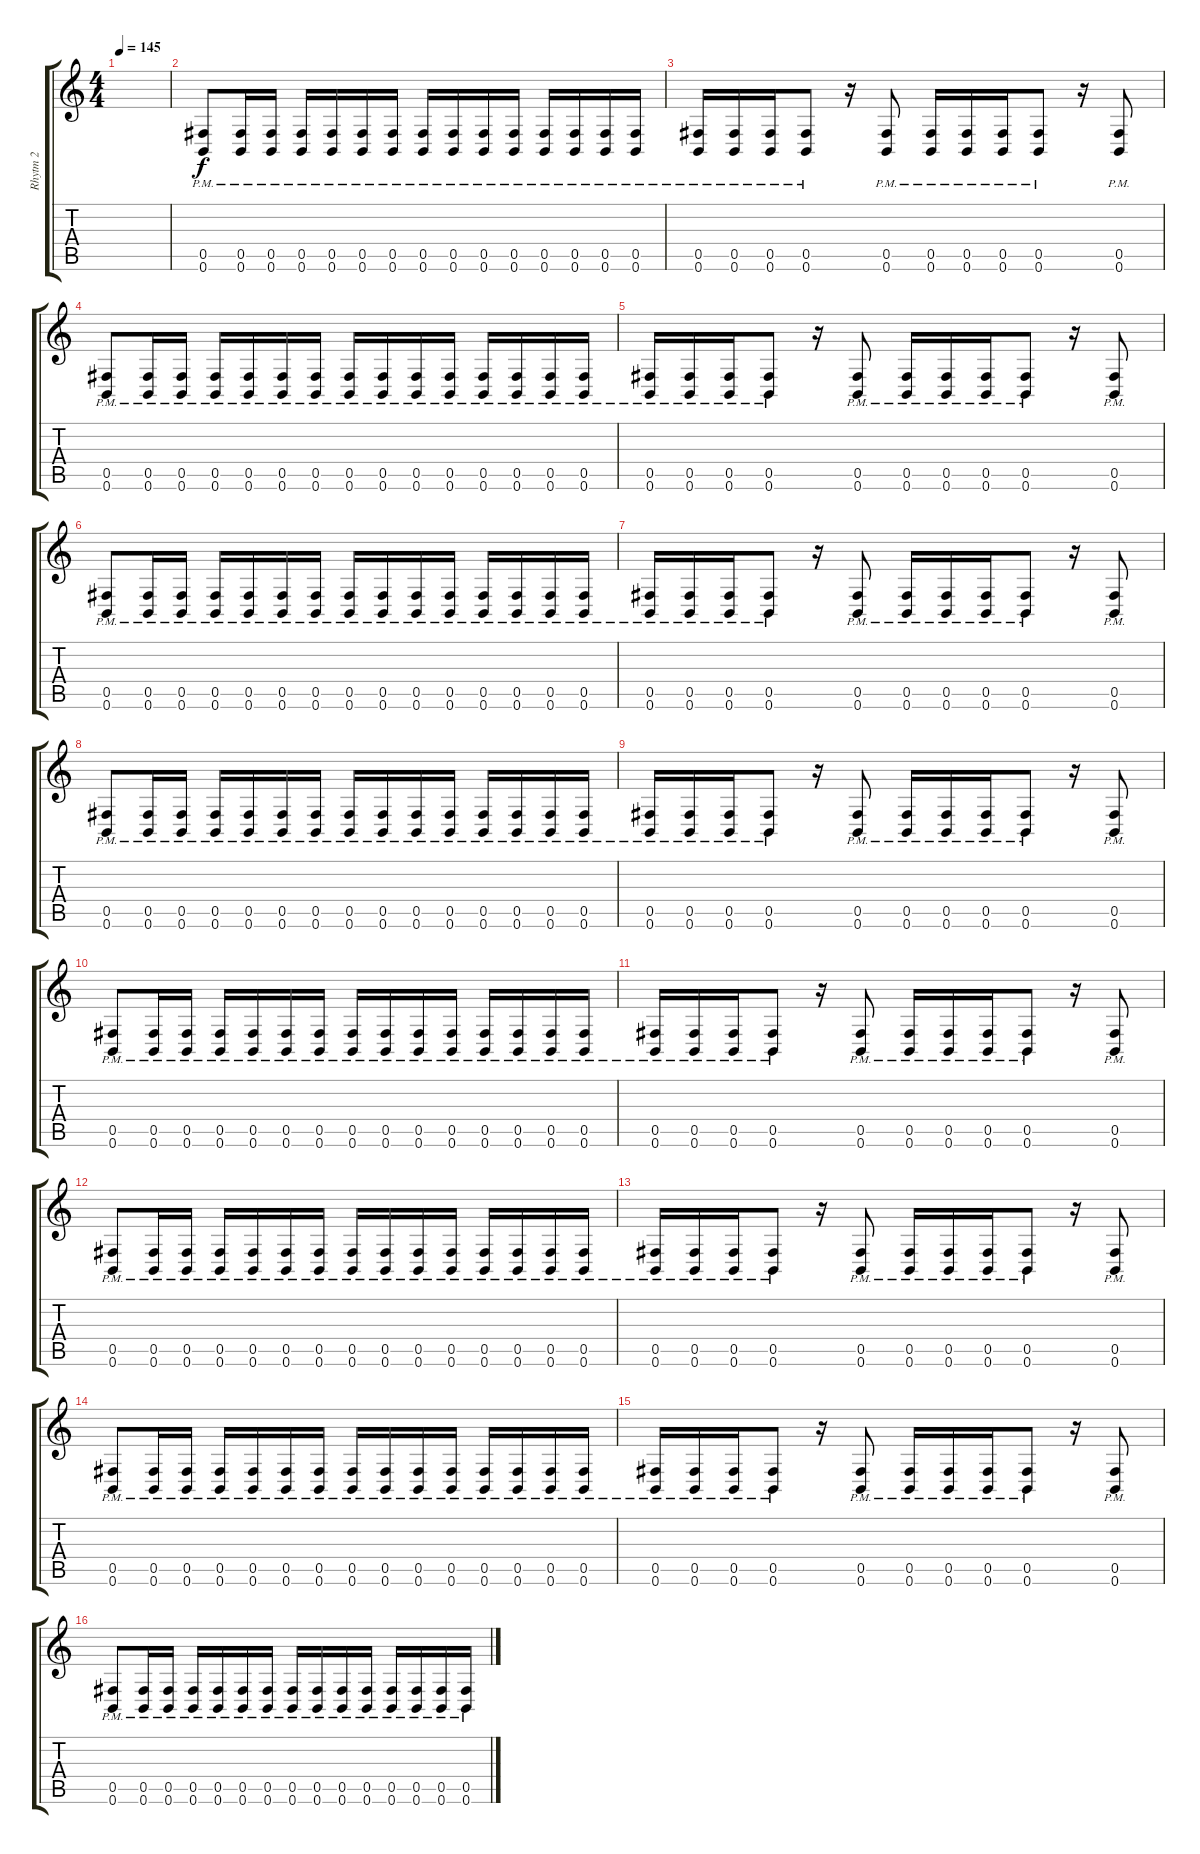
\track ("Rhytm 2" "Rhytm 2") {instrument distortionguitar}
\staff {score tabs}
\tuning (Db4 Ab3 E3 B2 Gb2 B1) {hide}
\ts (4 4)
\tempo 145
\clef g2
\ks c
|
(0.5{pm} 0.6{pm}).8 (0.5{pm} 0.6{pm}).16 (0.5{pm} 0.6{pm}).16 (0.5{pm} 0.6{pm}).16 (0.5{pm} 0.6{pm}).16 (0.5{pm} 0.6{pm}).16 (0.5{pm} 0.6{pm}).16 (0.5{pm} 0.6{pm}).16 (0.5{pm} 0.6{pm}).16 (0.5{pm} 0.6{pm}).16 (0.5{pm} 0.6{pm}).16 (0.5{pm} 0.6{pm}).16 (0.5{pm} 0.6{pm}).16 (0.5{pm} 0.6{pm}).16 (0.5{pm} 0.6{pm}).16 |
(0.5{pm} 0.6{pm}).16 (0.5{pm} 0.6{pm}).16 (0.5{pm} 0.6{pm}).16 (0.5{pm} 0.6{pm}).8 r.16 (0.5{pm} 0.6{pm}).8 (0.5{pm} 0.6{pm}).16 (0.5{pm} 0.6{pm}).16 (0.5{pm} 0.6{pm}).16 (0.5{pm} 0.6{pm}).8 r.16 (0.5{pm} 0.6{pm}).8 |
(0.5{pm} 0.6{pm}).8 (0.5{pm} 0.6{pm}).16 (0.5{pm} 0.6{pm}).16 (0.5{pm} 0.6{pm}).16 (0.5{pm} 0.6{pm}).16 (0.5{pm} 0.6{pm}).16 (0.5{pm} 0.6{pm}).16 (0.5{pm} 0.6{pm}).16 (0.5{pm} 0.6{pm}).16 (0.5{pm} 0.6{pm}).16 (0.5{pm} 0.6{pm}).16 (0.5{pm} 0.6{pm}).16 (0.5{pm} 0.6{pm}).16 (0.5{pm} 0.6{pm}).16 (0.5{pm} 0.6{pm}).16 |
(0.5{pm} 0.6{pm}).16 (0.5{pm} 0.6{pm}).16 (0.5{pm} 0.6{pm}).16 (0.5{pm} 0.6{pm}).8 r.16 (0.5{pm} 0.6{pm}).8 (0.5{pm} 0.6{pm}).16 (0.5{pm} 0.6{pm}).16 (0.5{pm} 0.6{pm}).16 (0.5{pm} 0.6{pm}).8 r.16 (0.5{pm} 0.6{pm}).8 |
(0.5{pm} 0.6{pm}).8 (0.5{pm} 0.6{pm}).16 (0.5{pm} 0.6{pm}).16 (0.5{pm} 0.6{pm}).16 (0.5{pm} 0.6{pm}).16 (0.5{pm} 0.6{pm}).16 (0.5{pm} 0.6{pm}).16 (0.5{pm} 0.6{pm}).16 (0.5{pm} 0.6{pm}).16 (0.5{pm} 0.6{pm}).16 (0.5{pm} 0.6{pm}).16 (0.5{pm} 0.6{pm}).16 (0.5{pm} 0.6{pm}).16 (0.5{pm} 0.6{pm}).16 (0.5{pm} 0.6{pm}).16 |
(0.5{pm} 0.6{pm}).16 (0.5{pm} 0.6{pm}).16 (0.5{pm} 0.6{pm}).16 (0.5{pm} 0.6{pm}).8 r.16 (0.5{pm} 0.6{pm}).8 (0.5{pm} 0.6{pm}).16 (0.5{pm} 0.6{pm}).16 (0.5{pm} 0.6{pm}).16 (0.5{pm} 0.6{pm}).8 r.16 (0.5{pm} 0.6{pm}).8 |
(0.5{pm} 0.6{pm}).8 (0.5{pm} 0.6{pm}).16 (0.5{pm} 0.6{pm}).16 (0.5{pm} 0.6{pm}).16 (0.5{pm} 0.6{pm}).16 (0.5{pm} 0.6{pm}).16 (0.5{pm} 0.6{pm}).16 (0.5{pm} 0.6{pm}).16 (0.5{pm} 0.6{pm}).16 (0.5{pm} 0.6{pm}).16 (0.5{pm} 0.6{pm}).16 (0.5{pm} 0.6{pm}).16 (0.5{pm} 0.6{pm}).16 (0.5{pm} 0.6{pm}).16 (0.5{pm} 0.6{pm}).16 |
(0.5{pm} 0.6{pm}).16 (0.5{pm} 0.6{pm}).16 (0.5{pm} 0.6{pm}).16 (0.5{pm} 0.6{pm}).8 r.16 (0.5{pm} 0.6{pm}).8 (0.5{pm} 0.6{pm}).16 (0.5{pm} 0.6{pm}).16 (0.5{pm} 0.6{pm}).16 (0.5{pm} 0.6{pm}).8 r.16 (0.5{pm} 0.6{pm}).8 |
(0.5{pm} 0.6{pm}).8 (0.5{pm} 0.6{pm}).16 (0.5{pm} 0.6{pm}).16 (0.5{pm} 0.6{pm}).16 (0.5{pm} 0.6{pm}).16 (0.5{pm} 0.6{pm}).16 (0.5{pm} 0.6{pm}).16 (0.5{pm} 0.6{pm}).16 (0.5{pm} 0.6{pm}).16 (0.5{pm} 0.6{pm}).16 (0.5{pm} 0.6{pm}).16 (0.5{pm} 0.6{pm}).16 (0.5{pm} 0.6{pm}).16 (0.5{pm} 0.6{pm}).16 (0.5{pm} 0.6{pm}).16 |
(0.5{pm} 0.6{pm}).16 (0.5{pm} 0.6{pm}).16 (0.5{pm} 0.6{pm}).16 (0.5{pm} 0.6{pm}).8 r.16 (0.5{pm} 0.6{pm}).8 (0.5{pm} 0.6{pm}).16 (0.5{pm} 0.6{pm}).16 (0.5{pm} 0.6{pm}).16 (0.5{pm} 0.6{pm}).8 r.16 (0.5{pm} 0.6{pm}).8 |
(0.5{pm} 0.6{pm}).8 (0.5{pm} 0.6{pm}).16 (0.5{pm} 0.6{pm}).16 (0.5{pm} 0.6{pm}).16 (0.5{pm} 0.6{pm}).16 (0.5{pm} 0.6{pm}).16 (0.5{pm} 0.6{pm}).16 (0.5{pm} 0.6{pm}).16 (0.5{pm} 0.6{pm}).16 (0.5{pm} 0.6{pm}).16 (0.5{pm} 0.6{pm}).16 (0.5{pm} 0.6{pm}).16 (0.5{pm} 0.6{pm}).16 (0.5{pm} 0.6{pm}).16 (0.5{pm} 0.6{pm}).16 |
(0.5{pm} 0.6{pm}).16 (0.5{pm} 0.6{pm}).16 (0.5{pm} 0.6{pm}).16 (0.5{pm} 0.6{pm}).8 r.16 (0.5{pm} 0.6{pm}).8 (0.5{pm} 0.6{pm}).16 (0.5{pm} 0.6{pm}).16 (0.5{pm} 0.6{pm}).16 (0.5{pm} 0.6{pm}).8 r.16 (0.5{pm} 0.6{pm}).8 |
(0.5{pm} 0.6{pm}).8 (0.5{pm} 0.6{pm}).16 (0.5{pm} 0.6{pm}).16 (0.5{pm} 0.6{pm}).16 (0.5{pm} 0.6{pm}).16 (0.5{pm} 0.6{pm}).16 (0.5{pm} 0.6{pm}).16 (0.5{pm} 0.6{pm}).16 (0.5{pm} 0.6{pm}).16 (0.5{pm} 0.6{pm}).16 (0.5{pm} 0.6{pm}).16 (0.5{pm} 0.6{pm}).16 (0.5{pm} 0.6{pm}).16 (0.5{pm} 0.6{pm}).16 (0.5{pm} 0.6{pm}).16 |
(0.5{pm} 0.6{pm}).16 (0.5{pm} 0.6{pm}).16 (0.5{pm} 0.6{pm}).16 (0.5{pm} 0.6{pm}).8 r.16 (0.5{pm} 0.6{pm}).8 (0.5{pm} 0.6{pm}).16 (0.5{pm} 0.6{pm}).16 (0.5{pm} 0.6{pm}).16 (0.5{pm} 0.6{pm}).8 r.16 (0.5{pm} 0.6{pm}).8 |
(0.5{pm} 0.6{pm}).8 (0.5{pm} 0.6{pm}).16 (0.5{pm} 0.6{pm}).16 (0.5{pm} 0.6{pm}).16 (0.5{pm} 0.6{pm}).16 (0.5{pm} 0.6{pm}).16 (0.5{pm} 0.6{pm}).16 (0.5{pm} 0.6{pm}).16 (0.5{pm} 0.6{pm}).16 (0.5{pm} 0.6{pm}).16 (0.5{pm} 0.6{pm}).16 (0.5{pm} 0.6{pm}).16 (0.5{pm} 0.6{pm}).16 (0.5{pm} 0.6{pm}).16 (0.5{pm} 0.6{pm}).16
